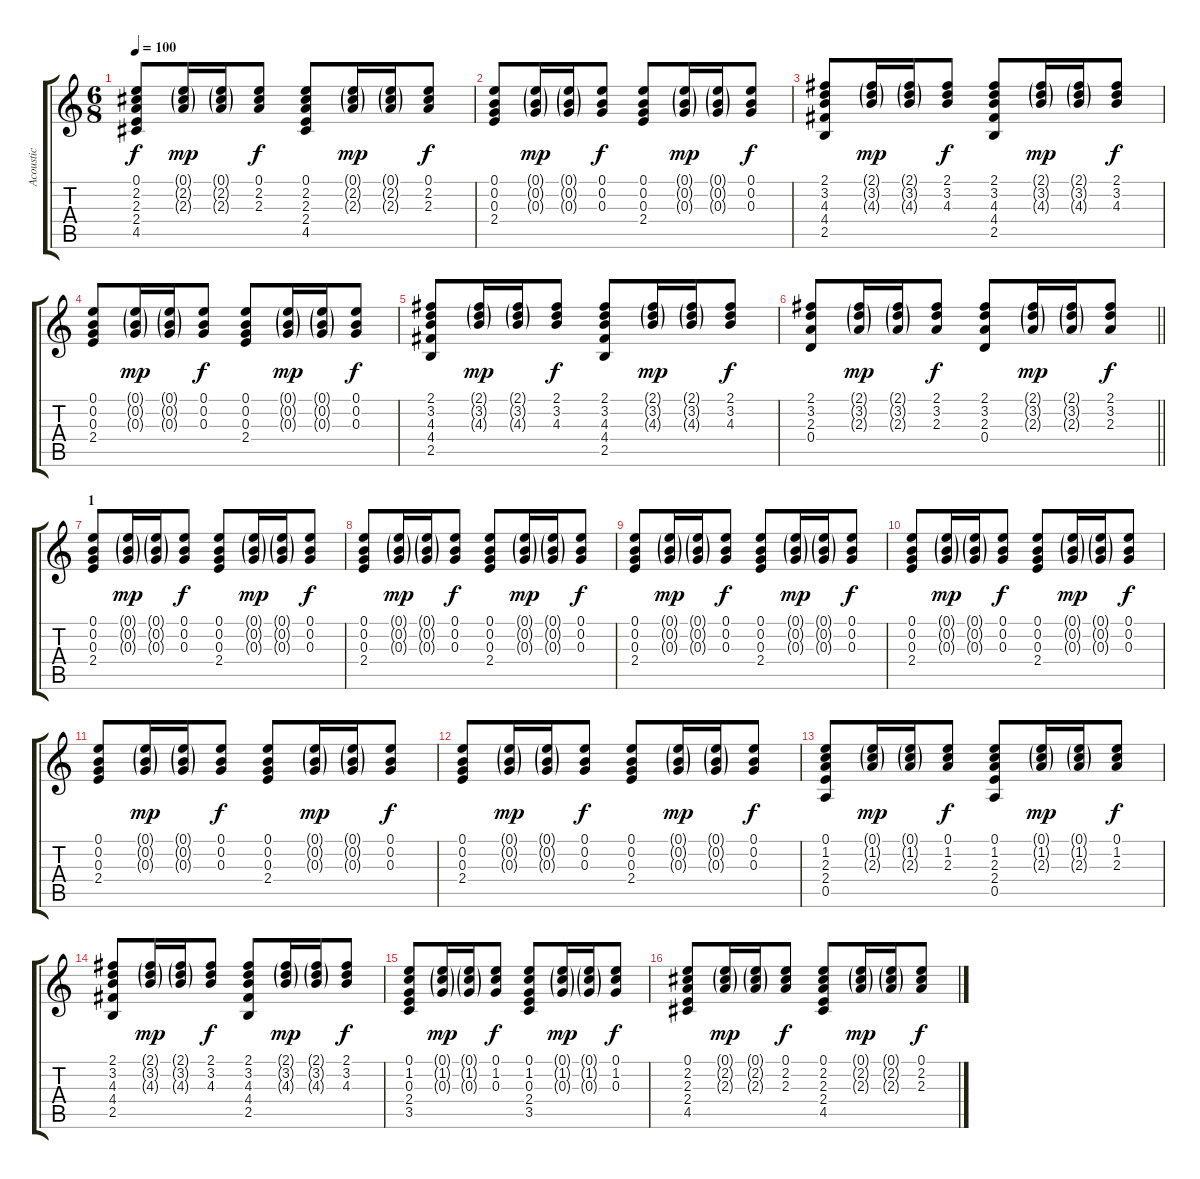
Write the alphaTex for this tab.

\track ("Acoustic" "Acoustic") {instrument acousticguitarsteel}
\staff {score tabs}
\tuning (E4 B3 G3 D3 A2 E2) {hide}
\ts (6 8)
\tempo 100
\clef g2
\ks c
(0.1 2.2 2.3 2.4 4.5).8{dy f} (0.1{g} 2.2{g} 2.3{g}).16{dy mp} (0.1{g} 2.2{g} 2.3{g}).16 (0.1 2.2 2.3).8{dy f} (0.1 2.2 2.3 2.4 4.5).8 (0.1{g} 2.2{g} 2.3{g}).16{dy mp} (0.1{g} 2.2{g} 2.3{g}).16 (0.1 2.2 2.3).8{dy f} |
(0.1 0.2 0.3 2.4).8 (0.1{g} 0.2{g} 0.3{g}).16{dy mp} (0.1{g} 0.2{g} 0.3{g}).16 (0.1 0.2 0.3).8{dy f} (0.1 0.2 0.3 2.4).8 (0.1{g} 0.2{g} 0.3{g}).16{dy mp} (0.1{g} 0.2{g} 0.3{g}).16 (0.1 0.2 0.3).8{dy f} |
(2.1 3.2 4.3 4.4 2.5).8 (2.1{g} 3.2{g} 4.3{g}).16{dy mp} (2.1{g} 3.2{g} 4.3{g}).16 (2.1 3.2 4.3).8{dy f} (2.1 3.2 4.3 4.4 2.5).8 (2.1{g} 3.2{g} 4.3{g}).16{dy mp} (2.1{g} 3.2{g} 4.3{g}).16 (2.1 3.2 4.3).8{dy f} |
(0.1 0.2 0.3 2.4).8 (0.1{g} 0.2{g} 0.3{g}).16{dy mp} (0.1{g} 0.2{g} 0.3{g}).16 (0.1 0.2 0.3).8{dy f} (0.1 0.2 0.3 2.4).8 (0.1{g} 0.2{g} 0.3{g}).16{dy mp} (0.1{g} 0.2{g} 0.3{g}).16 (0.1 0.2 0.3).8{dy f} |
(2.1 3.2 4.3 4.4 2.5).8 (2.1{g} 3.2{g} 4.3{g}).16{dy mp} (2.1{g} 3.2{g} 4.3{g}).16 (2.1 3.2 4.3).8{dy f} (2.1 3.2 4.3 4.4 2.5).8 (2.1{g} 3.2{g} 4.3{g}).16{dy mp} (2.1{g} 3.2{g} 4.3{g}).16 (2.1 3.2 4.3).8{dy f} |
\barLineRight lightlight
(2.1 3.2 2.3 0.4).8 (2.1{g} 3.2{g} 2.3{g}).16{dy mp} (2.1{g} 3.2{g} 2.3{g}).16 (2.1 3.2 2.3).8{dy f} (2.1 3.2 2.3 0.4).8 (2.1{g} 3.2{g} 2.3{g}).16{dy mp} (2.1{g} 3.2{g} 2.3{g}).16 (2.1 3.2 2.3).8{dy f} |
\section ("" "1")
(0.1 0.2 0.3 2.4).8 (0.1{g} 0.2{g} 0.3{g}).16{dy mp} (0.1{g} 0.2{g} 0.3{g}).16 (0.1 0.2 0.3).8{dy f} (0.1 0.2 0.3 2.4).8 (0.1{g} 0.2{g} 0.3{g}).16{dy mp} (0.1{g} 0.2{g} 0.3{g}).16 (0.1 0.2 0.3).8{dy f} |
(0.1 0.2 0.3 2.4).8 (0.1{g} 0.2{g} 0.3{g}).16{dy mp} (0.1{g} 0.2{g} 0.3{g}).16 (0.1 0.2 0.3).8{dy f} (0.1 0.2 0.3 2.4).8 (0.1{g} 0.2{g} 0.3{g}).16{dy mp} (0.1{g} 0.2{g} 0.3{g}).16 (0.1 0.2 0.3).8{dy f} |
(0.1 0.2 0.3 2.4).8 (0.1{g} 0.2{g} 0.3{g}).16{dy mp} (0.1{g} 0.2{g} 0.3{g}).16 (0.1 0.2 0.3).8{dy f} (0.1 0.2 0.3 2.4).8 (0.1{g} 0.2{g} 0.3{g}).16{dy mp} (0.1{g} 0.2{g} 0.3{g}).16 (0.1 0.2 0.3).8{dy f} |
(0.1 0.2 0.3 2.4).8 (0.1{g} 0.2{g} 0.3{g}).16{dy mp} (0.1{g} 0.2{g} 0.3{g}).16 (0.1 0.2 0.3).8{dy f} (0.1 0.2 0.3 2.4).8 (0.1{g} 0.2{g} 0.3{g}).16{dy mp} (0.1{g} 0.2{g} 0.3{g}).16 (0.1 0.2 0.3).8{dy f} |
(0.1 0.2 0.3 2.4).8 (0.1{g} 0.2{g} 0.3{g}).16{dy mp} (0.1{g} 0.2{g} 0.3{g}).16 (0.1 0.2 0.3).8{dy f} (0.1 0.2 0.3 2.4).8 (0.1{g} 0.2{g} 0.3{g}).16{dy mp} (0.1{g} 0.2{g} 0.3{g}).16 (0.1 0.2 0.3).8{dy f} |
(0.1 0.2 0.3 2.4).8 (0.1{g} 0.2{g} 0.3{g}).16{dy mp} (0.1{g} 0.2{g} 0.3{g}).16 (0.1 0.2 0.3).8{dy f} (0.1 0.2 0.3 2.4).8 (0.1{g} 0.2{g} 0.3{g}).16{dy mp} (0.1{g} 0.2{g} 0.3{g}).16 (0.1 0.2 0.3).8{dy f} |
(0.1 1.2 2.3 2.4 0.5).8 (0.1{g} 1.2{g} 2.3{g}).16{dy mp} (0.1{g} 1.2{g} 2.3{g}).16 (0.1 1.2 2.3).8{dy f} (0.1 1.2 2.3 2.4 0.5).8 (0.1{g} 1.2{g} 2.3{g}).16{dy mp} (0.1{g} 1.2{g} 2.3{g}).16 (0.1 1.2 2.3).8{dy f} |
(2.1 3.2 4.3 4.4 2.5).8 (2.1{g} 3.2{g} 4.3{g}).16{dy mp} (2.1{g} 3.2{g} 4.3{g}).16 (2.1 3.2 4.3).8{dy f} (2.1 3.2 4.3 4.4 2.5).8 (2.1{g} 3.2{g} 4.3{g}).16{dy mp} (2.1{g} 3.2{g} 4.3{g}).16 (2.1 3.2 4.3).8{dy f} |
(0.1 1.2 0.3 2.4 3.5).8 (0.1{g} 1.2{g} 0.3{g}).16{dy mp} (0.1{g} 1.2{g} 0.3{g}).16 (0.1 1.2 0.3).8{dy f} (0.1 1.2 0.3 2.4 3.5).8 (0.1{g} 1.2{g} 0.3{g}).16{dy mp} (0.1{g} 1.2{g} 0.3{g}).16 (0.1 1.2 0.3).8{dy f} |
(0.1 2.2 2.3 2.4 4.5).8 (0.1{g} 2.2{g} 2.3{g}).16{dy mp} (0.1{g} 2.2{g} 2.3{g}).16 (0.1 2.2 2.3).8{dy f} (0.1 2.2 2.3 2.4 4.5).8 (0.1{g} 2.2{g} 2.3{g}).16{dy mp} (0.1{g} 2.2{g} 2.3{g}).16 (0.1 2.2 2.3).8{dy f}
